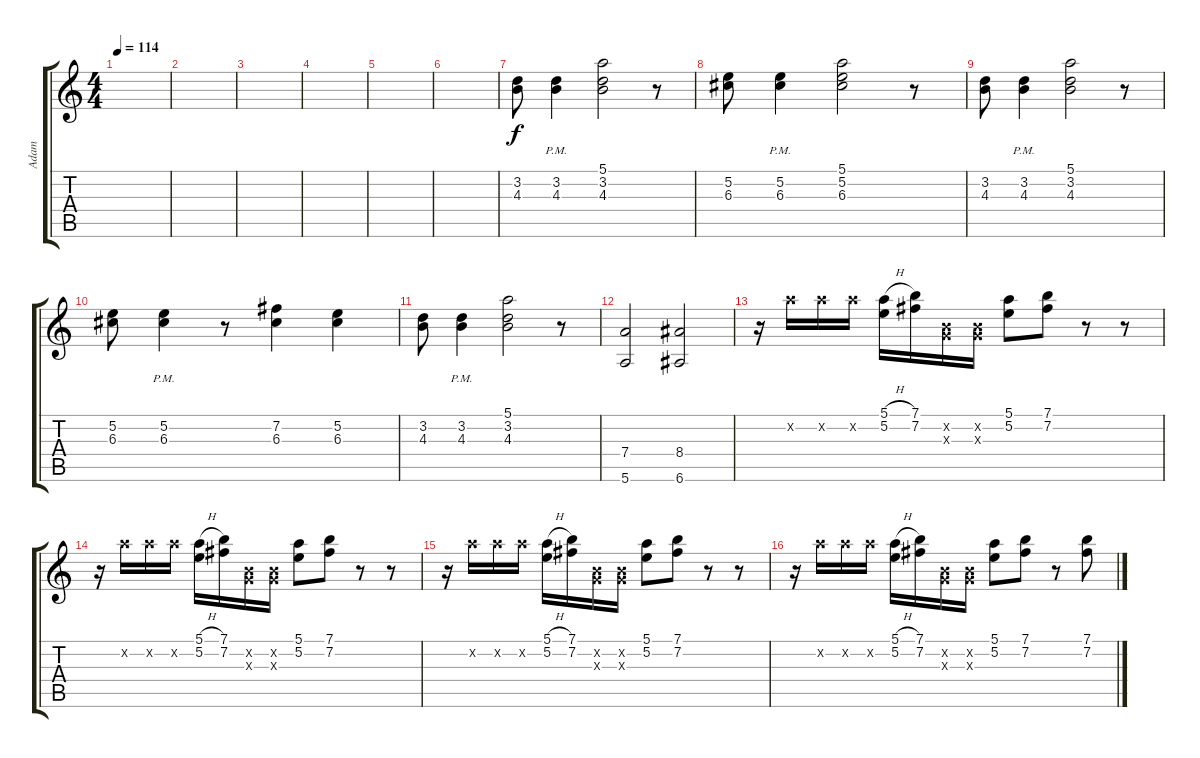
\track ("Adam" "Adam") {instrument electricguitarclean}
\staff {score tabs}
\tuning (E4 B3 G3 D3 A2 E2) {hide}
\ts (4 4)
\tempo 114
\clef g2
\ks c
|
|
|
|
|
|
(3.2 4.3).8{instrument electricguitarclean} (3.2{pm} 4.3{pm}).4 (5.1 3.2 4.3).2 r.8 |
(5.2 6.3).8 (5.2{pm} 6.3{pm}).4 (5.1 5.2 6.3).2 r.8 |
(3.2 4.3).8 (3.2{pm} 4.3{pm}).4 (5.1 3.2 4.3).2 r.8 |
(5.2 6.3).8 (5.2{pm} 6.3{pm}).4 r.8 (7.2 6.3).4 (5.2 6.3).4 |
(3.2 4.3).8 (3.2{pm} 4.3{pm}).4 (5.1 3.2 4.3).2 r.8 |
(7.4 5.6).2{volume 12 instrument distortionguitar} (8.4 6.6).2 |
r.16 10.2{x}.16{instrument electricguitarclean} 10.2{x}.16 10.2{x}.16 (5.1{h} 5.2).16 (7.1 7.2).16 (0.2{x} 0.3{x}).16 (0.2{x} 0.3{x}).16 (5.1 5.2).8 (7.1 7.2).8 r.8 r.8 |
r.16 10.2{x}.16 10.2{x}.16 10.2{x}.16 (5.1{h} 5.2).16 (7.1 7.2).16 (0.2{x} 0.3{x}).16 (0.2{x} 0.3{x}).16 (5.1 5.2).8 (7.1 7.2).8 r.8 r.8 |
r.16 10.2{x}.16 10.2{x}.16 10.2{x}.16 (5.1{h} 5.2).16 (7.1 7.2).16 (0.2{x} 0.3{x}).16 (0.2{x} 0.3{x}).16 (5.1 5.2).8 (7.1 7.2).8 r.8 r.8 |
r.16 10.2{x}.16 10.2{x}.16 10.2{x}.16 (5.1{h} 5.2).16 (7.1 7.2).16 (0.2{x} 0.3{x}).16 (0.2{x} 0.3{x}).16 (5.1 5.2).8 (7.1 7.2).8 r.8 (7.1 7.2).8
